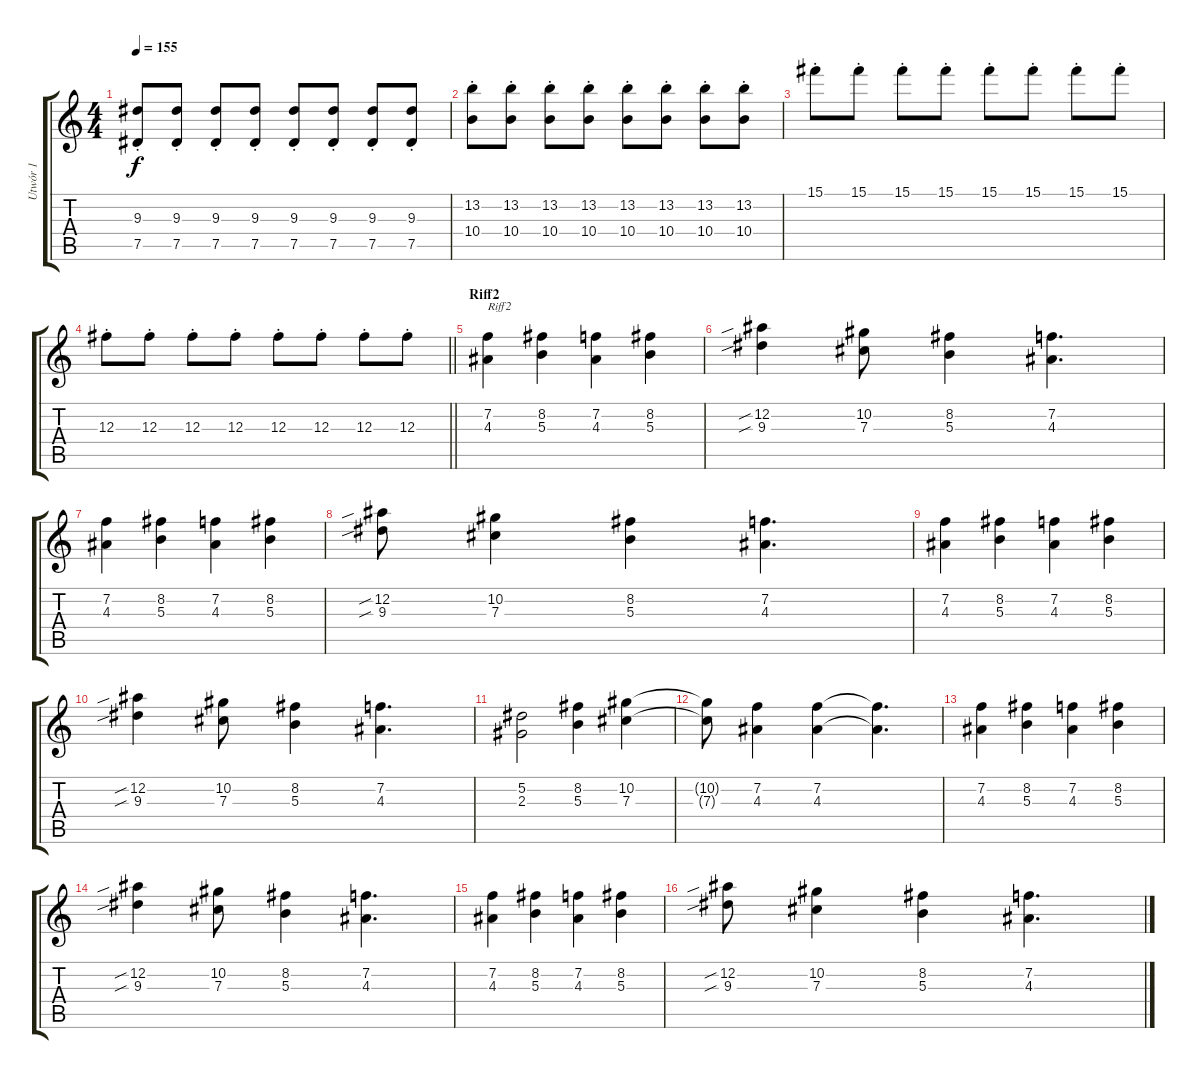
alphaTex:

\track ("Utwór 1" "Utwór 1") {instrument overdrivenguitar}
\staff {score tabs}
\tuning (Eb4 Bb3 Gb3 Db3 Ab2 Eb2) {hide}
\ts (4 4)
\tempo 155
\clef g2
\ks c
(9.3{st} 7.5{st}).8{dy f} (9.3{st} 7.5{st}).8 (9.3{st} 7.5{st}).8 (9.3{st} 7.5{st}).8 (9.3{st} 7.5{st}).8 (9.3{st} 7.5{st}).8 (9.3{st} 7.5{st}).8 (9.3{st} 7.5{st}).8 |
(13.2{st} 10.4{st}).8 (13.2{st} 10.4{st}).8 (13.2{st} 10.4{st}).8 (13.2{st} 10.4{st}).8 (13.2{st} 10.4{st}).8 (13.2{st} 10.4{st}).8 (13.2{st} 10.4{st}).8 (13.2{st} 10.4{st}).8 |
15.1{st}.8 15.1{st}.8 15.1{st}.8 15.1{st}.8 15.1{st}.8 15.1{st}.8 15.1{st}.8 15.1{st}.8 |
\barLineRight lightlight
12.3{st}.8 12.3{st}.8 12.3{st}.8 12.3{st}.8 12.3{st}.8 12.3{st}.8 12.3{st}.8 12.3{st}.8 |
\section ("" "Riff2")
(7.2 4.3).4{txt "Riff2"} (8.2 5.3).4 (7.2 4.3).4 (8.2 5.3).4 |
(12.2{sib} 9.3{sib}).4 (10.2 7.3).8 (8.2 5.3).4 (7.2 4.3).4{d} |
(7.2 4.3).4 (8.2 5.3).4 (7.2 4.3).4 (8.2 5.3).4 |
(12.2{sib} 9.3{sib}).8 (10.2 7.3).4 (8.2 5.3).4 (7.2 4.3).4{d} |
(7.2 4.3).4 (8.2 5.3).4 (7.2 4.3).4 (8.2 5.3).4 |
(12.2{sib} 9.3{sib}).4 (10.2 7.3).8 (8.2 5.3).4 (7.2 4.3).4{d} |
(5.2 2.3).2 (8.2 5.3).4 (10.2 7.3).4 |
(10.2{t} 7.3{t}).8 (7.2 4.3).4 (7.2 4.3).4 (7.2{t} 4.3{t}).4{d} |
(7.2 4.3).4 (8.2 5.3).4 (7.2 4.3).4 (8.2 5.3).4 |
(12.2{sib} 9.3{sib}).4 (10.2 7.3).8 (8.2 5.3).4 (7.2 4.3).4{d} |
(7.2 4.3).4 (8.2 5.3).4 (7.2 4.3).4 (8.2 5.3).4 |
(12.2{sib} 9.3{sib}).8 (10.2 7.3).4 (8.2 5.3).4 (7.2 4.3).4{d}
